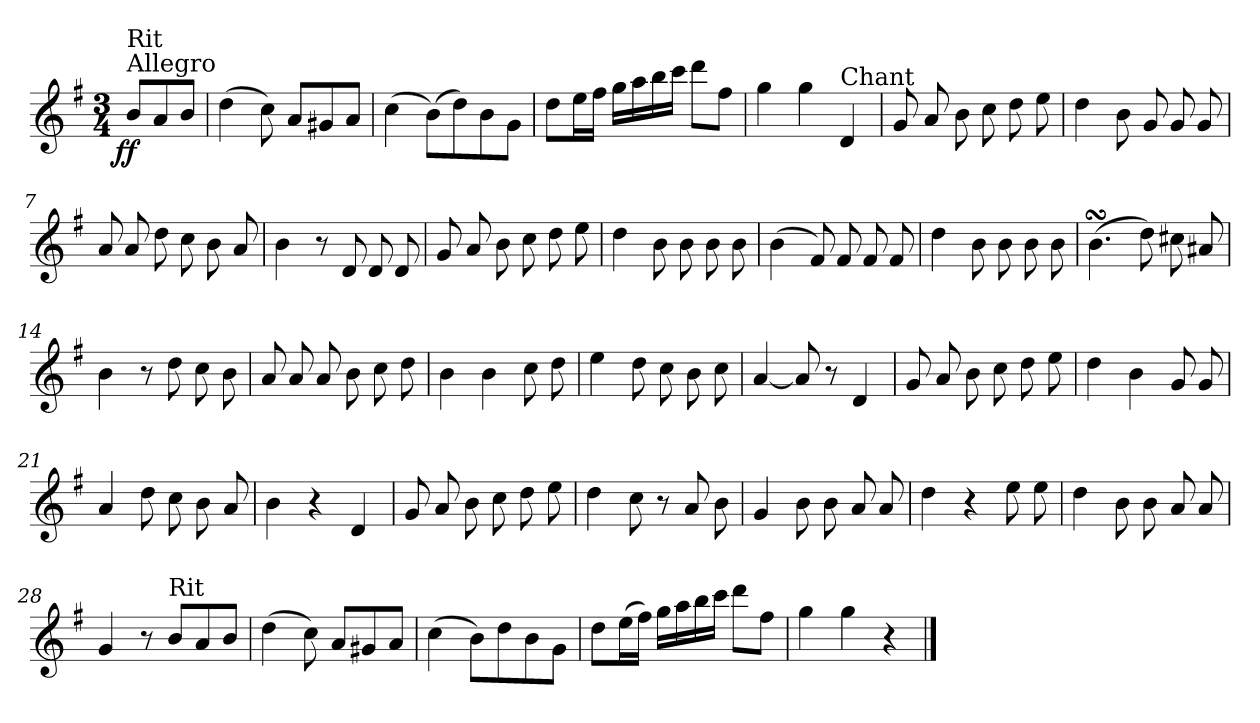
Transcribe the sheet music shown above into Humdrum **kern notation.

**kern	**dynam
*part1	*part1
*staff1	*staff1
*clefG2	*
*k[f#]	*
*G:	*
*M3/4	*
=	=
!LO:TX:a:t=Allegro	!
!LO:TX:a:t=Rit	!
!	!LO:DY:b:cj
8b/L	ff
8a/	.
8b/J	.
=1	=1
(>4dd\	.
8cc\)	.
8a/L	.
8g#X/	.
8a/J	.
=2	=2
(>4cc\	.
(>8b\L)	.
8dd\)	.
8b\	.
8g\J	.
=3	=3
8dd\L	.
16ee\L	.
16ff#\JJ	.
16gg\LL	.
16aa\	.
16bb\	.
16ccc\JJ	.
8ddd\L	.
8ff#\J	.
=4	=4
4gg\	.
4gg\	.
!LO:TX:a:t=Chant	!
4d/	.
=5	=5
8g/	.
8a/	.
8b\	.
8cc\	.
8dd\	.
8ee\	.
!!LO:LB:g=z
=6	=6
4dd\	.
8b\	.
8g/	.
8g/	.
8g/	.
=7	=7
8a/	.
8a/	.
8dd\	.
8cc\	.
8b\	.
8a/	.
=8	=8
4b\	.
8r	.
8d/	.
8d/	.
8d/	.
=9	=9
8g/	.
8a/	.
8b\	.
8cc\	.
8dd\	.
8ee\	.
=10	=10
4dd\	.
8b\	.
8b\	.
8b\	.
8b\	.
=11	=11
(>4b\	.
8f#/)	.
8f#/	.
8f#/	.
8f#/	.
!!LO:LB:g=z
=12	=12
4dd\	.
8b\	.
8b\	.
8b\	.
8b\	.
=13	=13
(>4.bsSsS\	.
8dd\)	.
8cc#X\	.
8a#X/	.
=14	=14
4b\	.
8r	.
8dd\	.
8cc\	.
8b\	.
=15	=15
8a/	.
8a/	.
8a/	.
8b\	.
8cc\	.
8dd\	.
=16	=16
4b\	.
4b\	.
8cc\	.
8dd\	.
=17	=17
4ee\	.
8dd\	.
8cc\	.
8b\	.
8cc\	.
=18	=18
[4a/	.
8a/]	.
8r	.
4d/	.
!!LO:LB:g=z
=19	=19
8g/	.
8a/	.
8b\	.
8cc\	.
8dd\	.
8ee\	.
=20	=20
4dd\	.
4b\	.
8g/	.
8g/	.
=21	=21
4a/	.
8dd\	.
8cc\	.
8b\	.
8a/	.
=22	=22
4b\	.
4r	.
4d/	.
=23	=23
8g/	.
8a/	.
8b\	.
8cc\	.
8dd\	.
8ee\	.
=24	=24
4dd\	.
8cc\	.
8r	.
8a/	.
8b\	.
!!LO:LB:g=z
=25	=25
4g/	.
8b\	.
8b\	.
8a/	.
8a/	.
=26	=26
4dd\	.
4r	.
8ee\	.
8ee\	.
=27	=27
4dd\	.
8b\	.
8b\	.
8a/	.
8a/	.
=28	=28
4g/	.
8r	.
!LO:TX:a:t=Rit	!
8b/L	.
8a/	.
8b/J	.
=29	=29
(>4dd\	.
8cc\)	.
8a/L	.
8g#X/	.
8a/J	.
=30	=30
(>4cc\	.
8b\L)	.
8dd\	.
8b\	.
8g\J	.
!!LO:LB:g=z
=31	=31
8dd\L	.
(>16ee\L	.
16ff#\JJ)	.
16gg\LL	.
16aa\	.
16bb\	.
16ccc\JJ	.
8ddd\L	.
8ff#\J	.
!!LO:LB:g=z
=32	=32
4gg\	.
4gg\	.
4r	.
==	==
*-	*-
